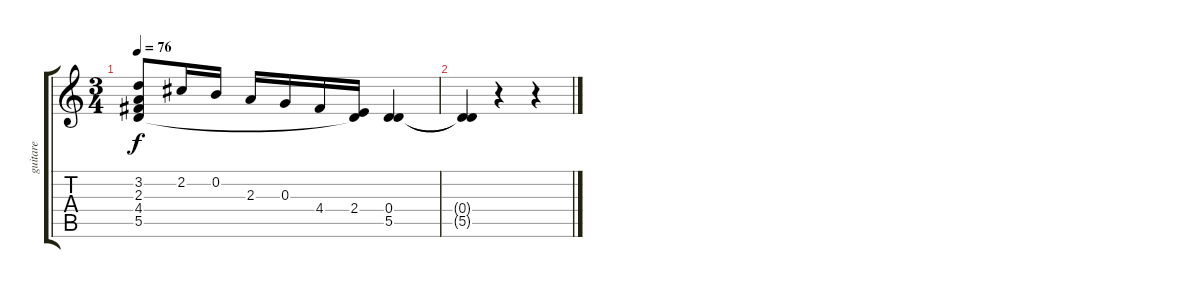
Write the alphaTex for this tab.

\track ("guitare" "guitare") {instrument acousticguitarnylon}
\staff {score tabs}
\tuning (E4 B3 G3 D3 A2 E2) {hide}
\ts (3 4)
\tempo 76
\clef g2
\ks c
(3.2 2.3 4.4 5.5).8{dy f} 2.2.16 0.2.16 2.3.16 0.3.16 4.4.16 (2.4 5.5{t}).16 (0.4 5.5).4 |
(0.4{t} 5.5{t}).4 r.4 r.4
